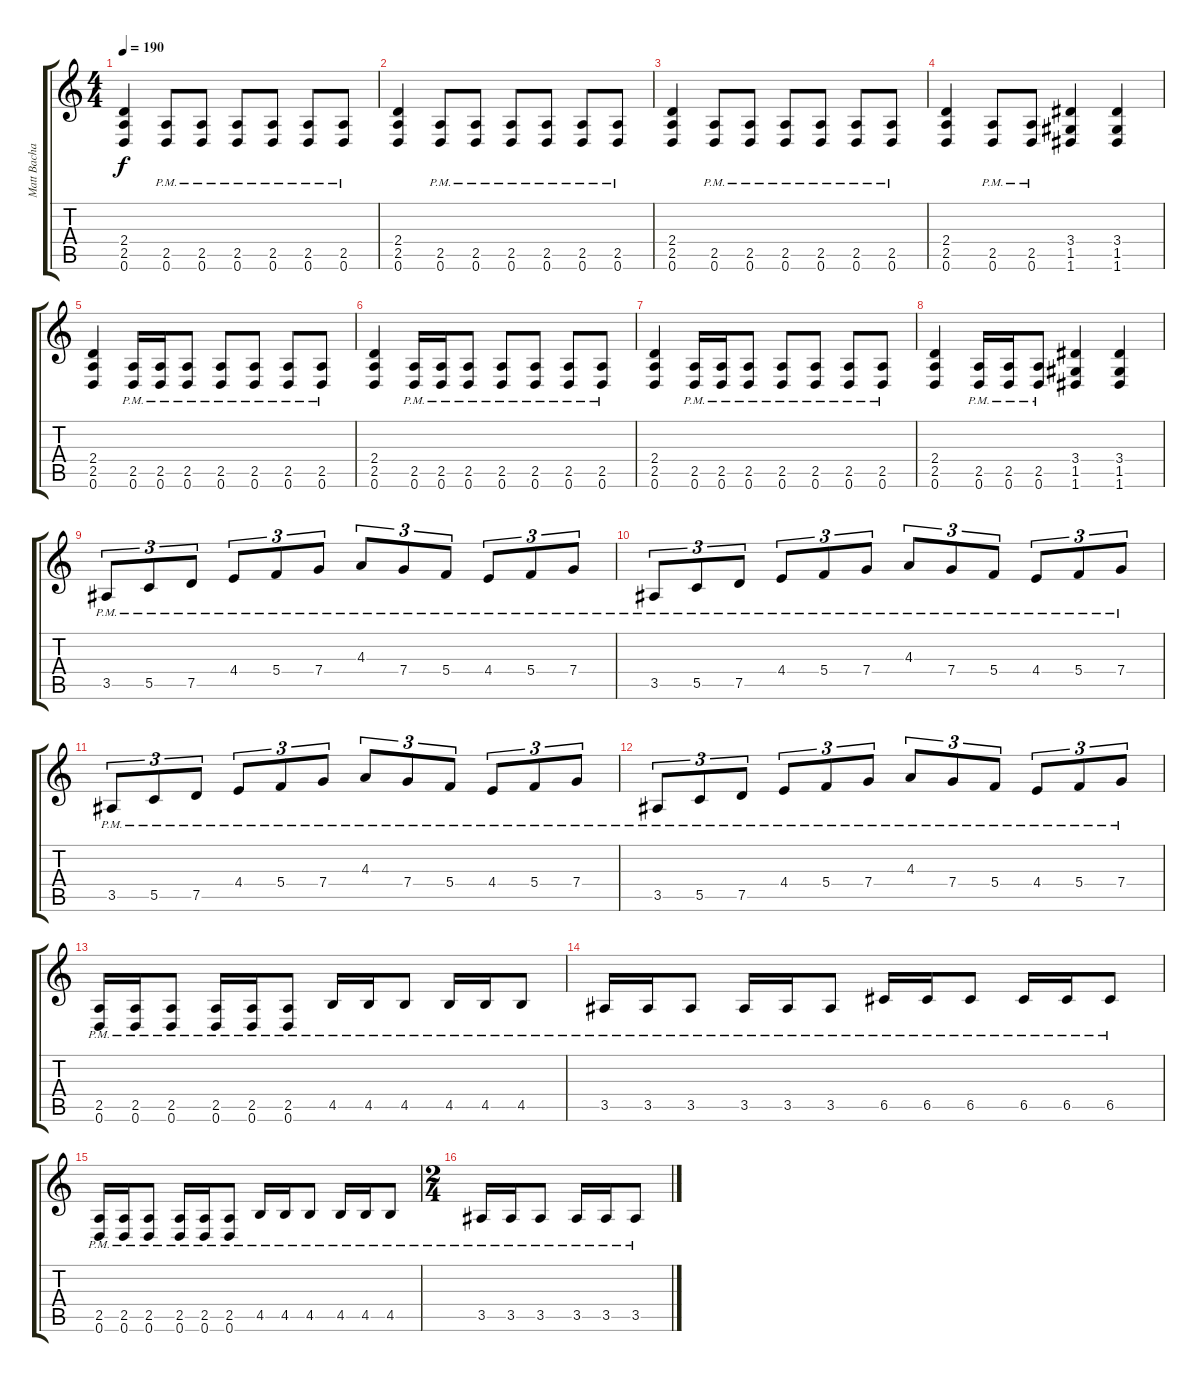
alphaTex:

\track ("Matt Bachand" "Matt Bacha") {instrument distortionguitar}
\staff {score tabs}
\tuning (D4 A3 F3 C3 G2 D2) {hide}
\ts (4 4)
\tempo 190
\clef g2
\ks c
(2.4 2.5 0.6).4{dy f} (2.5{pm} 0.6{pm}).8 (2.5{pm} 0.6{pm}).8 (2.5{pm} 0.6{pm}).8 (2.5{pm} 0.6{pm}).8 (2.5{pm} 0.6{pm}).8 (2.5{pm} 0.6{pm}).8 |
(2.4 2.5 0.6).4 (2.5{pm} 0.6{pm}).8 (2.5{pm} 0.6{pm}).8 (2.5{pm} 0.6{pm}).8 (2.5{pm} 0.6{pm}).8 (2.5{pm} 0.6{pm}).8 (2.5{pm} 0.6{pm}).8 |
(2.4 2.5 0.6).4 (2.5{pm} 0.6{pm}).8 (2.5{pm} 0.6{pm}).8 (2.5{pm} 0.6{pm}).8 (2.5{pm} 0.6{pm}).8 (2.5{pm} 0.6{pm}).8 (2.5{pm} 0.6{pm}).8 |
(2.4 2.5 0.6).4 (2.5{pm} 0.6{pm}).8 (2.5{pm} 0.6{pm}).8 (3.4 1.5 1.6).4 (3.4 1.5 1.6).4 |
(2.4 2.5 0.6).4 (2.5{pm} 0.6{pm}).16 (2.5{pm} 0.6{pm}).16 (2.5{pm} 0.6{pm}).8 (2.5{pm} 0.6{pm}).8 (2.5{pm} 0.6{pm}).8 (2.5{pm} 0.6{pm}).8 (2.5{pm} 0.6{pm}).8 |
(2.4 2.5 0.6).4 (2.5{pm} 0.6{pm}).16 (2.5{pm} 0.6{pm}).16 (2.5{pm} 0.6{pm}).8 (2.5{pm} 0.6{pm}).8 (2.5{pm} 0.6{pm}).8 (2.5{pm} 0.6{pm}).8 (2.5{pm} 0.6{pm}).8 |
(2.4 2.5 0.6).4 (2.5{pm} 0.6{pm}).16 (2.5{pm} 0.6{pm}).16 (2.5{pm} 0.6{pm}).8 (2.5{pm} 0.6{pm}).8 (2.5{pm} 0.6{pm}).8 (2.5{pm} 0.6{pm}).8 (2.5{pm} 0.6{pm}).8 |
(2.4 2.5 0.6).4 (2.5{pm} 0.6{pm}).16 (2.5{pm} 0.6{pm}).16 (2.5{pm} 0.6{pm}).8 (3.4 1.5 1.6).4 (3.4 1.5 1.6).4 |
3.5{pm}.8{tu (3 2)} 5.5{pm}.8{tu (3 2)} 7.5{pm}.8{tu (3 2)} 4.4{pm}.8{tu (3 2)} 5.4{pm}.8{tu (3 2)} 7.4{pm}.8{tu (3 2)} 4.3{pm}.8{tu (3 2)} 7.4{pm}.8{tu (3 2)} 5.4{pm}.8{tu (3 2)} 4.4{pm}.8{tu (3 2)} 5.4{pm}.8{tu (3 2)} 7.4{pm}.8{tu (3 2)} |
3.5{pm}.8{tu (3 2)} 5.5{pm}.8{tu (3 2)} 7.5{pm}.8{tu (3 2)} 4.4{pm}.8{tu (3 2)} 5.4{pm}.8{tu (3 2)} 7.4{pm}.8{tu (3 2)} 4.3{pm}.8{tu (3 2)} 7.4{pm}.8{tu (3 2)} 5.4{pm}.8{tu (3 2)} 4.4{pm}.8{tu (3 2)} 5.4{pm}.8{tu (3 2)} 7.4{pm}.8{tu (3 2)} |
3.5{pm}.8{tu (3 2)} 5.5{pm}.8{tu (3 2)} 7.5{pm}.8{tu (3 2)} 4.4{pm}.8{tu (3 2)} 5.4{pm}.8{tu (3 2)} 7.4{pm}.8{tu (3 2)} 4.3{pm}.8{tu (3 2)} 7.4{pm}.8{tu (3 2)} 5.4{pm}.8{tu (3 2)} 4.4{pm}.8{tu (3 2)} 5.4{pm}.8{tu (3 2)} 7.4{pm}.8{tu (3 2)} |
3.5{pm}.8{tu (3 2)} 5.5{pm}.8{tu (3 2)} 7.5{pm}.8{tu (3 2)} 4.4{pm}.8{tu (3 2)} 5.4{pm}.8{tu (3 2)} 7.4{pm}.8{tu (3 2)} 4.3{pm}.8{tu (3 2)} 7.4{pm}.8{tu (3 2)} 5.4{pm}.8{tu (3 2)} 4.4{pm}.8{tu (3 2)} 5.4{pm}.8{tu (3 2)} 7.4{pm}.8{tu (3 2)} |
(2.5{pm} 0.6{pm}).16 (2.5{pm} 0.6{pm}).16 (2.5{pm} 0.6{pm}).8 (2.5{pm} 0.6{pm}).16 (2.5{pm} 0.6{pm}).16 (2.5{pm} 0.6{pm}).8 4.5{pm}.16 4.5{pm}.16 4.5{pm}.8 4.5{pm}.16 4.5{pm}.16 4.5{pm}.8 |
3.5{pm}.16 3.5{pm}.16 3.5{pm}.8 3.5{pm}.16 3.5{pm}.16 3.5{pm}.8 6.5{pm}.16 6.5{pm}.16 6.5{pm}.8 6.5{pm}.16 6.5{pm}.16 6.5{pm}.8 |
(2.5{pm} 0.6{pm}).16 (2.5{pm} 0.6{pm}).16 (2.5{pm} 0.6{pm}).8 (2.5{pm} 0.6{pm}).16 (2.5{pm} 0.6{pm}).16 (2.5{pm} 0.6{pm}).8 4.5{pm}.16 4.5{pm}.16 4.5{pm}.8 4.5{pm}.16 4.5{pm}.16 4.5{pm}.8 |
\ts (2 4)
3.5{pm}.16 3.5{pm}.16 3.5{pm}.8 3.5{pm}.16 3.5{pm}.16 3.5{pm}.8
